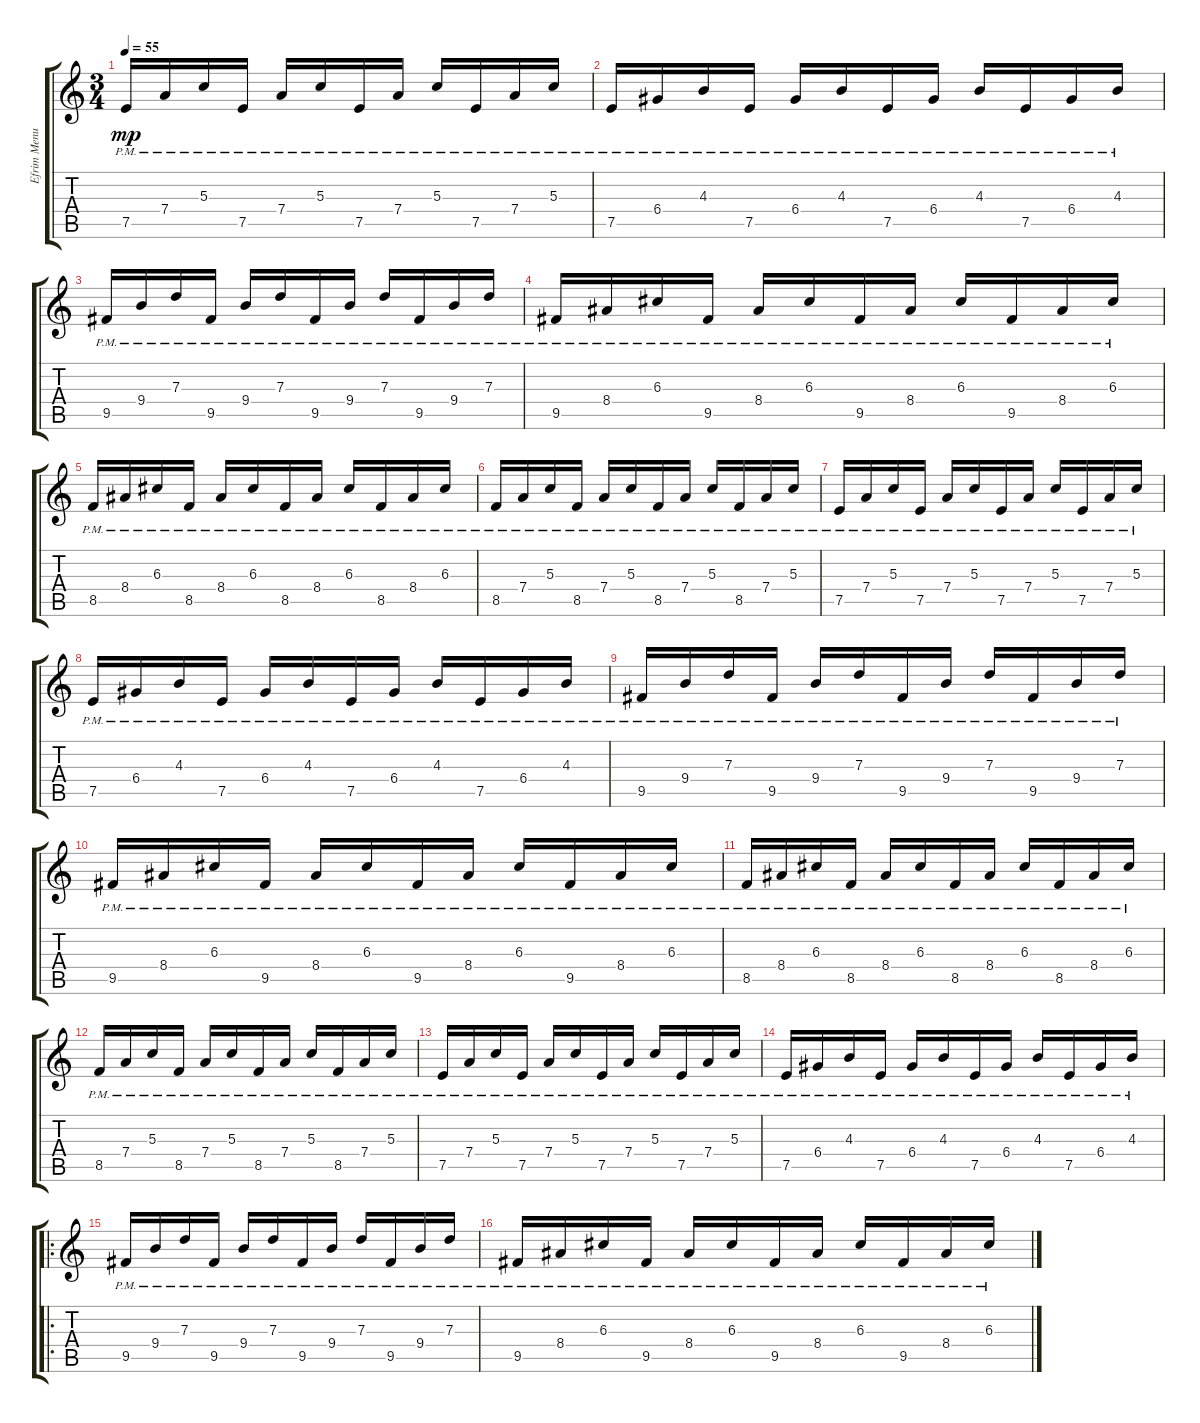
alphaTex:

\track ("Efrim Menuck" "Efrim Menu") {instrument overdrivenguitar}
\staff {score tabs}
\tuning (E4 B3 G3 D3 A2 E2) {hide}
\ts (3 4)
\tempo 55
\clef g2
\ks c
7.5{pm}.16{dy mp} 7.4{pm}.16 5.3{pm}.16 7.5{pm}.16 7.4{pm}.16 5.3{pm}.16 7.5{pm}.16 7.4{pm}.16 5.3{pm}.16 7.5{pm}.16 7.4{pm}.16 5.3{pm}.16 |
7.5{pm}.16 6.4{pm}.16 4.3{pm}.16 7.5{pm}.16 6.4{pm}.16 4.3{pm}.16 7.5{pm}.16 6.4{pm}.16 4.3{pm}.16 7.5{pm}.16 6.4{pm}.16 4.3{pm}.16 |
9.5{pm}.16 9.4{pm}.16 7.3{pm}.16 9.5{pm}.16 9.4{pm}.16 7.3{pm}.16 9.5{pm}.16 9.4{pm}.16 7.3{pm}.16 9.5{pm}.16 9.4{pm}.16 7.3{pm}.16 |
9.5{pm}.16 8.4{pm}.16 6.3{pm}.16 9.5{pm}.16 8.4{pm}.16 6.3{pm}.16 9.5{pm}.16 8.4{pm}.16 6.3{pm}.16 9.5{pm}.16 8.4{pm}.16 6.3{pm}.16 |
8.5{pm}.16 8.4{pm}.16 6.3{pm}.16 8.5{pm}.16 8.4{pm}.16 6.3{pm}.16 8.5{pm}.16 8.4{pm}.16 6.3{pm}.16 8.5{pm}.16 8.4{pm}.16 6.3{pm}.16 |
8.5{pm}.16 7.4{pm}.16 5.3{pm}.16 8.5{pm}.16 7.4{pm}.16 5.3{pm}.16 8.5{pm}.16 7.4{pm}.16 5.3{pm}.16 8.5{pm}.16 7.4{pm}.16 5.3{pm}.16 |
7.5{pm}.16 7.4{pm}.16 5.3{pm}.16 7.5{pm}.16 7.4{pm}.16 5.3{pm}.16 7.5{pm}.16 7.4{pm}.16 5.3{pm}.16 7.5{pm}.16 7.4{pm}.16 5.3{pm}.16 |
7.5{pm}.16 6.4{pm}.16 4.3{pm}.16 7.5{pm}.16 6.4{pm}.16 4.3{pm}.16 7.5{pm}.16 6.4{pm}.16 4.3{pm}.16 7.5{pm}.16 6.4{pm}.16 4.3{pm}.16 |
9.5{pm}.16 9.4{pm}.16 7.3{pm}.16 9.5{pm}.16 9.4{pm}.16 7.3{pm}.16 9.5{pm}.16 9.4{pm}.16 7.3{pm}.16 9.5{pm}.16 9.4{pm}.16 7.3{pm}.16 |
9.5{pm}.16 8.4{pm}.16 6.3{pm}.16 9.5{pm}.16 8.4{pm}.16 6.3{pm}.16 9.5{pm}.16 8.4{pm}.16 6.3{pm}.16 9.5{pm}.16 8.4{pm}.16 6.3{pm}.16 |
8.5{pm}.16 8.4{pm}.16 6.3{pm}.16 8.5{pm}.16 8.4{pm}.16 6.3{pm}.16 8.5{pm}.16 8.4{pm}.16 6.3{pm}.16 8.5{pm}.16 8.4{pm}.16 6.3{pm}.16 |
8.5{pm}.16 7.4{pm}.16 5.3{pm}.16 8.5{pm}.16 7.4{pm}.16 5.3{pm}.16 8.5{pm}.16 7.4{pm}.16 5.3{pm}.16 8.5{pm}.16 7.4{pm}.16 5.3{pm}.16 |
7.5{pm}.16 7.4{pm}.16 5.3{pm}.16 7.5{pm}.16 7.4{pm}.16 5.3{pm}.16 7.5{pm}.16 7.4{pm}.16 5.3{pm}.16 7.5{pm}.16 7.4{pm}.16 5.3{pm}.16 |
7.5{pm}.16 6.4{pm}.16 4.3{pm}.16 7.5{pm}.16 6.4{pm}.16 4.3{pm}.16 7.5{pm}.16 6.4{pm}.16 4.3{pm}.16 7.5{pm}.16 6.4{pm}.16 4.3{pm}.16 |
\ro
9.5{pm}.16 9.4{pm}.16 7.3{pm}.16 9.5{pm}.16 9.4{pm}.16 7.3{pm}.16 9.5{pm}.16 9.4{pm}.16 7.3{pm}.16 9.5{pm}.16 9.4{pm}.16 7.3{pm}.16 |
9.5{pm}.16 8.4{pm}.16 6.3{pm}.16 9.5{pm}.16 8.4{pm}.16 6.3{pm}.16 9.5{pm}.16 8.4{pm}.16 6.3{pm}.16 9.5{pm}.16 8.4{pm}.16 6.3{pm}.16
